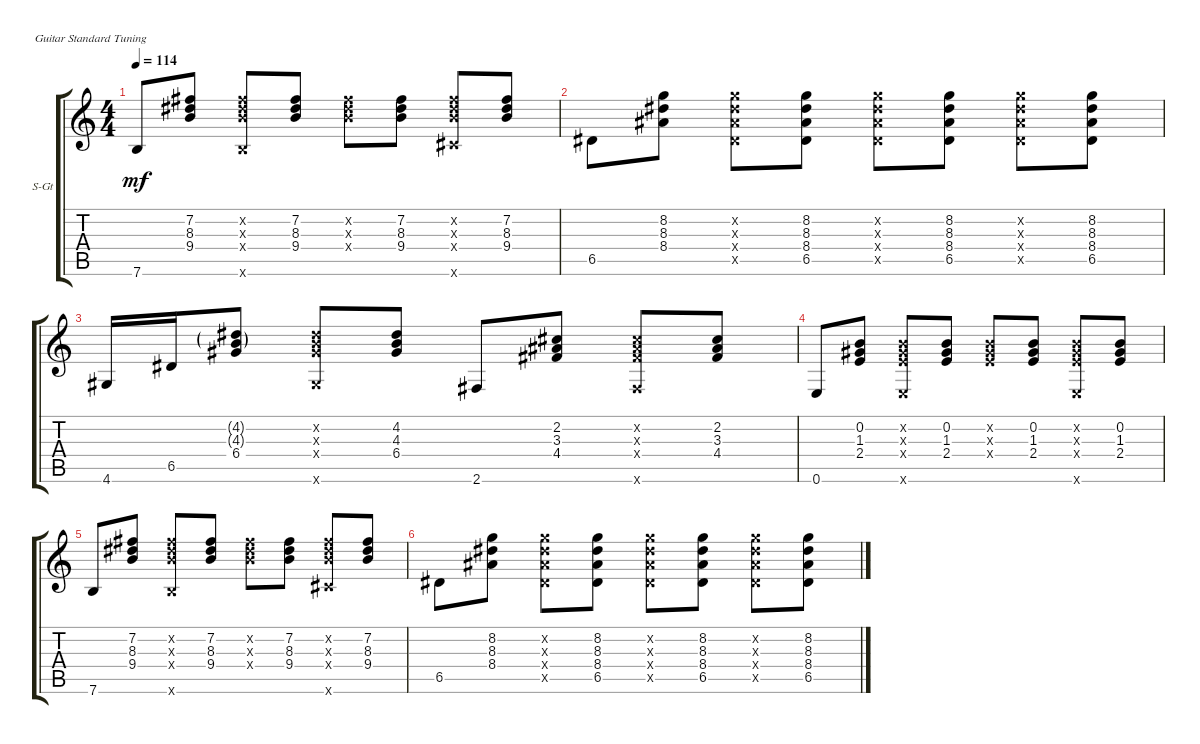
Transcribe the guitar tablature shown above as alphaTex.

\defaultSystemsLayout 4
\bracketExtendMode groupsimilarinstruments
\firstSystemTrackNameOrientation horizontal
\otherSystemsTrackNameOrientation horizontal
\track ("Steel Guitar" "S-Gt") {mute instrument acousticguitarsteel}
\staff {score tabs}
\tuning (E4 B3 G3 D3 A2 E2)
\ts (4 4)
\tempo 114
\clef g2
\ks c
7.6.8{dy mf} (9.4 8.3 7.2).8 (7.6{x} 9.4{x} 8.3{x} 7.2{x}).8 (9.4 8.3 7.2).8 (9.4{x} 8.3{x} 7.2{x}).8 (9.4 8.3 7.2).8 (9.6{x} 9.4{x} 8.3{x} 7.2{x}).8 (9.4 8.3 7.2).8 |
6.5.8 (8.4 8.3 8.2).8 (6.5{x} 8.4{x} 8.3{x} 8.2{x}).8 (6.5 8.4 8.3 8.2).8 (6.5{x} 8.4{x} 8.3{x} 8.2{x}).8 (6.5 8.4 8.3 8.2).8 (6.5{x} 8.4{x} 8.3{x} 8.2{x}).8 (6.5 8.4 8.3 8.2).8 |
4.6.16 6.5.16 (4.3{g} 6.4 4.2{g}).8 (4.6{x} 6.4{x} 4.3{x} 4.2{x}).8 (4.3 6.4 4.2).8 2.6.8 (4.4 3.3 2.2).8 (2.6{x} 4.4{x} 3.3{x} 2.2{x}).8 (4.4 3.3 2.2).8 |
0.6.8 (2.4 1.3 0.2).8 (0.6{x} 2.4{x} 1.3{x} 0.2{x}).8 (2.4 1.3 0.2).8 (2.4{x} 1.3{x} 0.2{x}).8 (2.4 1.3 0.2).8 (0.6{x} 2.4{x} 1.3{x} 0.2{x}).8 (2.4 1.3 0.2).8 |
7.6.8 (9.4 8.3 7.2).8 (7.6{x} 9.4{x} 8.3{x} 7.2{x}).8 (9.4 8.3 7.2).8 (9.4{x} 8.3{x} 7.2{x}).8 (9.4 8.3 7.2).8 (9.6{x} 9.4{x} 8.3{x} 7.2{x}).8 (9.4 8.3 7.2).8 |
6.5.8 (8.4 8.3 8.2).8 (6.5{x} 8.4{x} 8.3{x} 8.2{x}).8 (6.5 8.4 8.3 8.2).8 (6.5{x} 8.4{x} 8.3{x} 8.2{x}).8 (6.5 8.4 8.3 8.2).8 (6.5{x} 8.4{x} 8.3{x} 8.2{x}).8 (6.5 8.4 8.3 8.2).8
